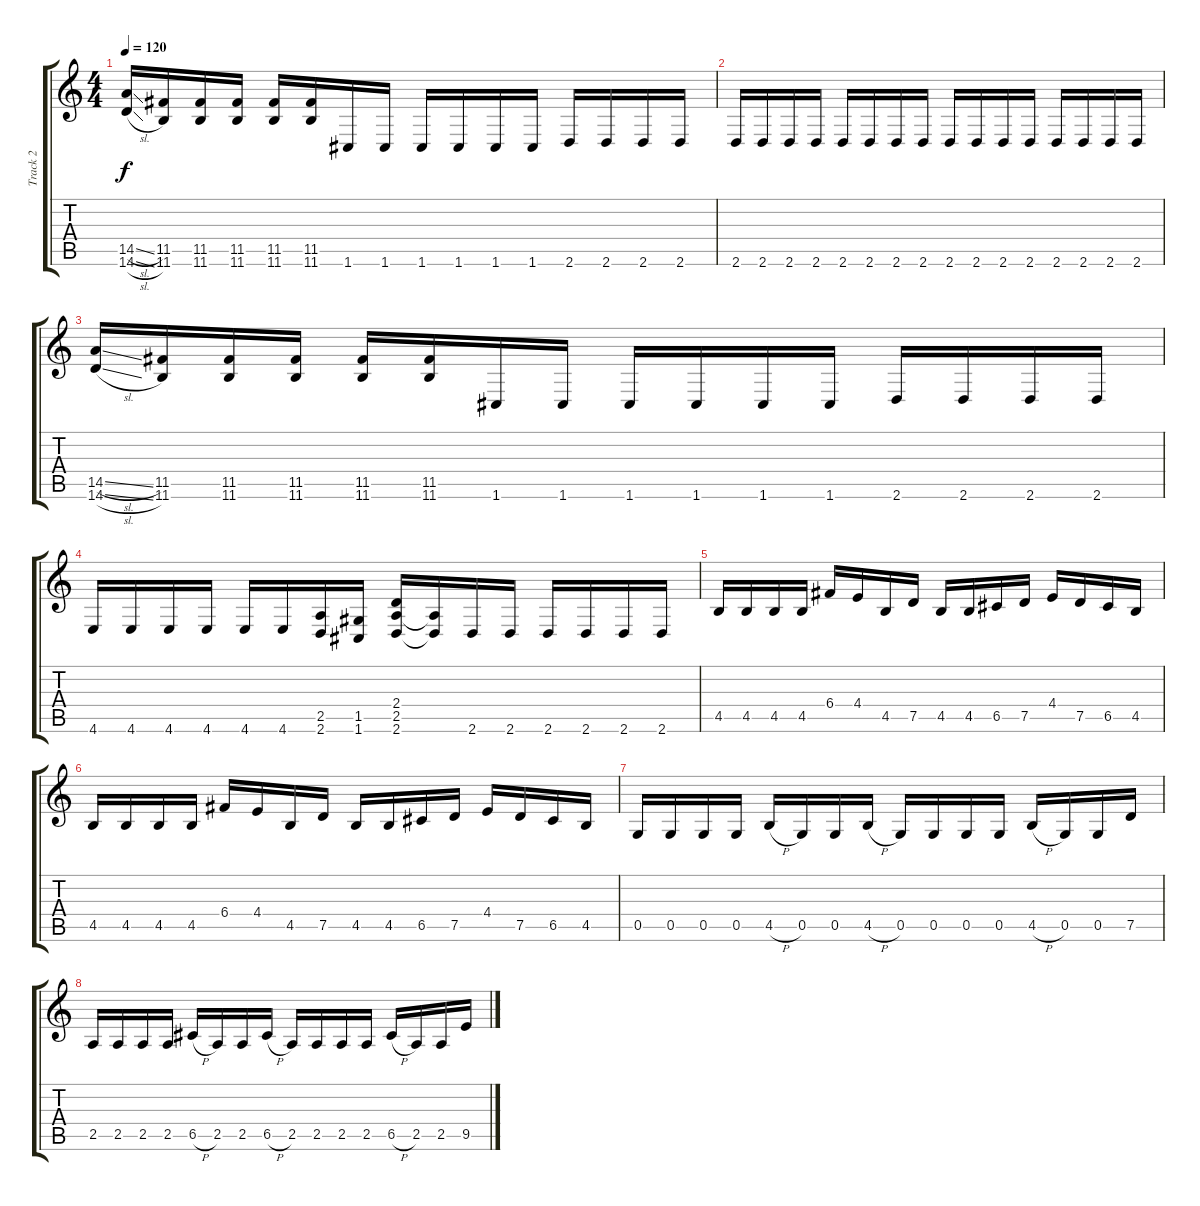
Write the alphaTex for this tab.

\track ("Track 2" "Track 2") {instrument distortionguitar}
\staff {score tabs}
\tuning (D4 A3 F3 C3 G2 C2) {hide}
\ts (4 4)
\tempo 120
\clef g2
\ks c
(14.5{sl} 14.6{sl}).16{dy f} (11.5 11.6).16 (11.5 11.6).16 (11.5 11.6).16 (11.5 11.6).16 (11.5 11.6).16 1.6.16 1.6.16 1.6.16 1.6.16 1.6.16 1.6.16 2.6.16 2.6.16 2.6.16 2.6.16 |
2.6.16 2.6.16 2.6.16 2.6.16 2.6.16 2.6.16 2.6.16 2.6.16 2.6.16 2.6.16 2.6.16 2.6.16 2.6.16 2.6.16 2.6.16 2.6.16 |
(14.5{sl} 14.6{sl}).16 (11.5 11.6).16 (11.5 11.6).16 (11.5 11.6).16 (11.5 11.6).16 (11.5 11.6).16 1.6.16 1.6.16 1.6.16 1.6.16 1.6.16 1.6.16 2.6.16 2.6.16 2.6.16 2.6.16 |
4.6.16 4.6.16 4.6.16 4.6.16 4.6.16 4.6.16 (2.5 2.6).16 (1.5 1.6).16 (2.4 2.5 2.6).16 (2.5{t} 2.6{t}).16 2.6.16 2.6.16 2.6.16 2.6.16 2.6.16 2.6.16 |
4.5.16 4.5.16 4.5.16 4.5.16 6.4.16 4.4.16 4.5.16 7.5.16 4.5.16 4.5.16 6.5.16 7.5.16 4.4.16 7.5.16 6.5.16 4.5.16 |
4.5.16 4.5.16 4.5.16 4.5.16 6.4.16 4.4.16 4.5.16 7.5.16 4.5.16 4.5.16 6.5.16 7.5.16 4.4.16 7.5.16 6.5.16 4.5.16 |
0.5.16 0.5.16 0.5.16 0.5.16 4.5{h}.16 0.5.16 0.5.16 4.5{h}.16 0.5.16 0.5.16 0.5.16 0.5.16 4.5{h}.16 0.5.16 0.5.16 7.5.16 |
2.5.16 2.5.16 2.5.16 2.5.16 6.5{h}.16 2.5.16 2.5.16 6.5{h}.16 2.5.16 2.5.16 2.5.16 2.5.16 6.5{h}.16 2.5.16 2.5.16 9.5.16
